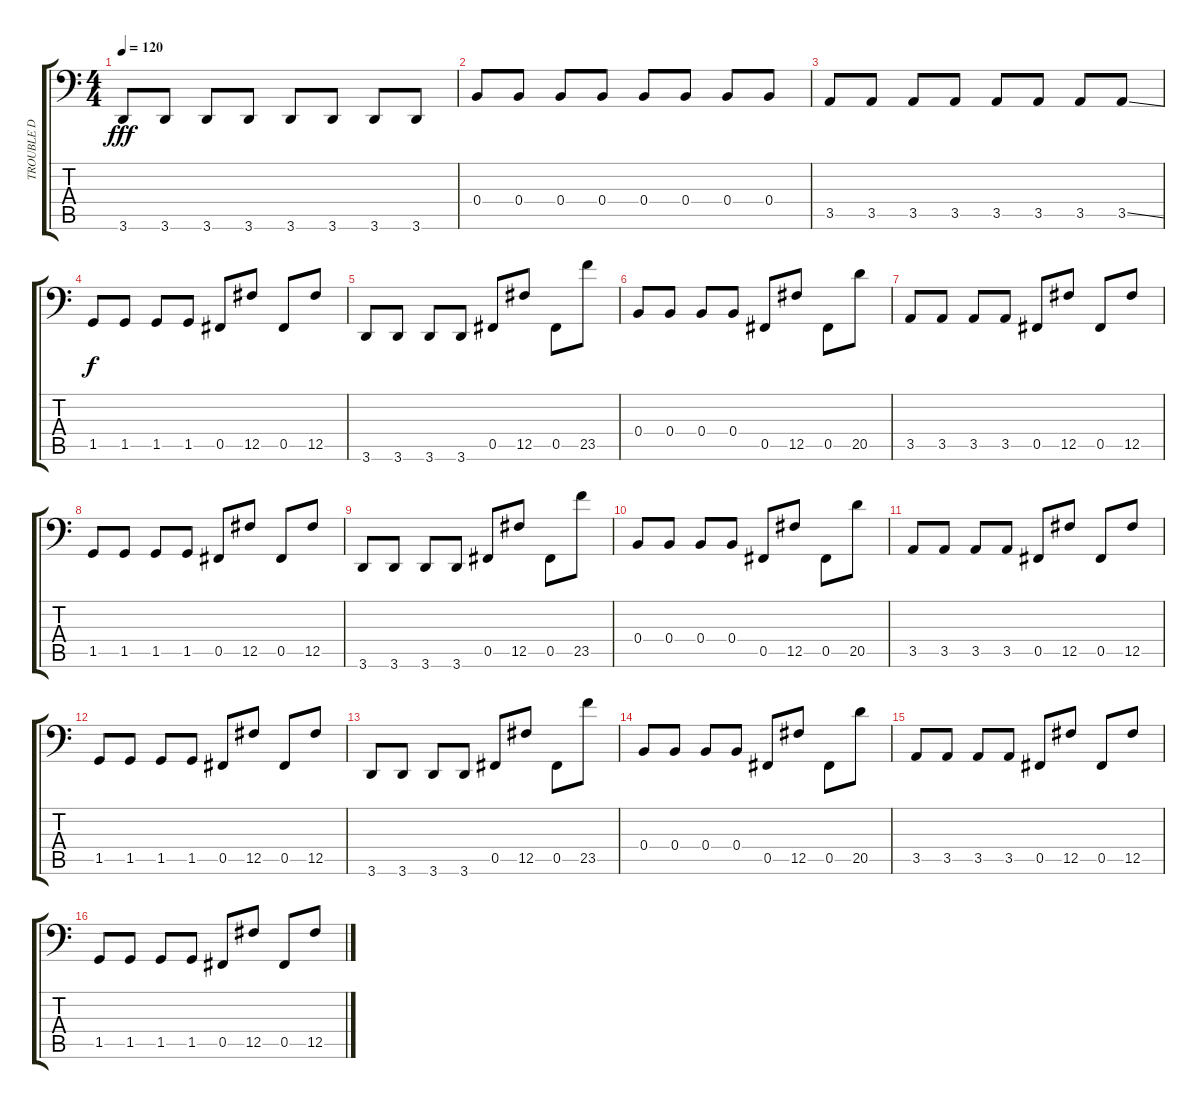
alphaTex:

\track ("TROUBLE D" "TROUBLE D") {instrument electricbasspick}
\staff {score tabs}
\tuning (Db3 Ab2 E2 B1 Gb1 B0) {hide}
\ts (4 4)
\tempo 120
\clef f4
\ks c
3.6.8{dy fff} 3.6.8 3.6.8 3.6.8 3.6.8 3.6.8 3.6.8 3.6.8 |
0.4.8 0.4.8 0.4.8 0.4.8 0.4.8 0.4.8 0.4.8 0.4.8 |
3.5.8 3.5.8 3.5.8 3.5.8 3.5.8 3.5.8 3.5.8 3.5{ss}.8 |
1.5.8{dy f instrument distortionguitar} 1.5.8 1.5.8 1.5.8 0.5.8 12.5.8 0.5.8 12.5.8 |
3.6.8 3.6.8 3.6.8 3.6.8 0.5.8 12.5.8 0.5.8 23.5.8 |
0.4.8 0.4.8 0.4.8 0.4.8 0.5.8 12.5.8 0.5.8 20.5.8 |
3.5.8 3.5.8 3.5.8 3.5.8 0.5.8 12.5.8 0.5.8 12.5.8 |
1.5.8 1.5.8 1.5.8 1.5.8 0.5.8 12.5.8 0.5.8 12.5.8 |
3.6.8 3.6.8 3.6.8 3.6.8 0.5.8 12.5.8 0.5.8 23.5.8 |
0.4.8 0.4.8 0.4.8 0.4.8 0.5.8 12.5.8 0.5.8 20.5.8 |
3.5.8 3.5.8 3.5.8 3.5.8 0.5.8 12.5.8 0.5.8 12.5.8 |
1.5.8 1.5.8 1.5.8 1.5.8 0.5.8 12.5.8 0.5.8 12.5.8 |
3.6.8 3.6.8 3.6.8 3.6.8 0.5.8 12.5.8 0.5.8 23.5.8 |
0.4.8 0.4.8 0.4.8 0.4.8 0.5.8 12.5.8 0.5.8 20.5.8 |
3.5.8 3.5.8 3.5.8 3.5.8 0.5.8 12.5.8 0.5.8 12.5.8 |
1.5.8 1.5.8 1.5.8 1.5.8 0.5.8 12.5.8 0.5.8 12.5.8
